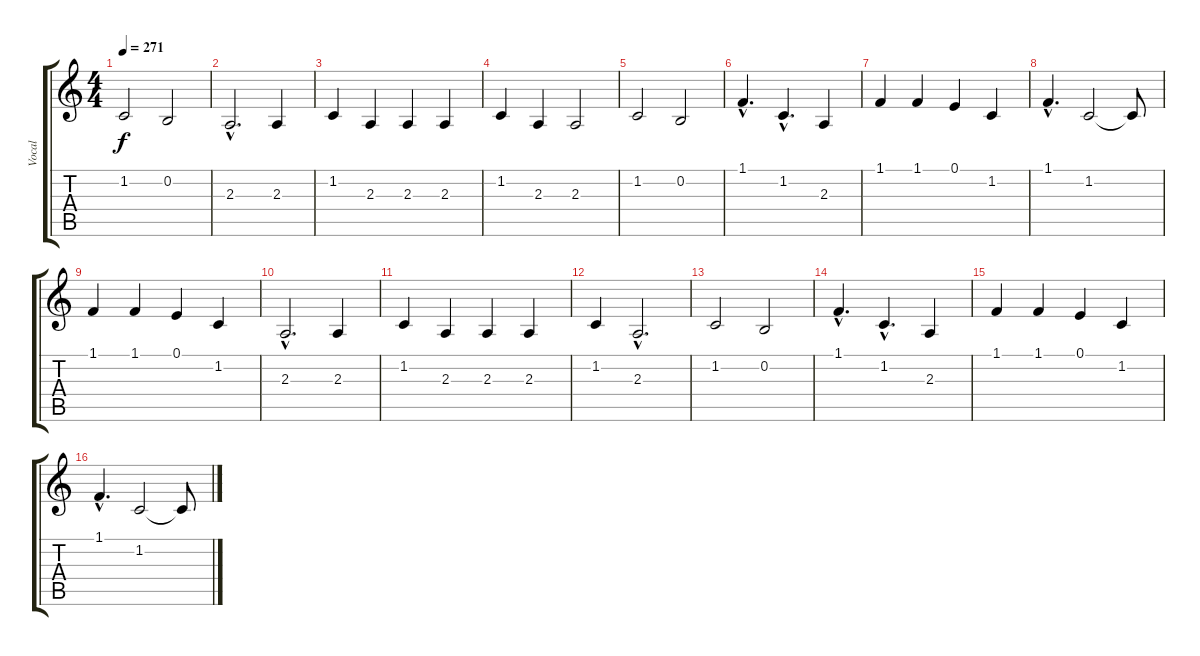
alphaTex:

\track ("Vocal" "Vocal") {instrument lead3calliope}
\staff {score tabs}
\tuning (E4 B3 G3 D3 A2 E2) {hide}
\ts (4 4)
\tempo 271
\clef g2
\ks c
1.2.2{dy f} 0.2.2 |
2.3{hac}.2{d} 2.3.4 |
1.2.4 2.3.4 2.3.4 2.3.4 |
1.2.4 2.3.4 2.3.2 |
1.2.2 0.2.2 |
1.1{hac}.4{d} 1.2{hac}.4{d} 2.3.4 |
1.1.4 1.1.4 0.1.4 1.2.4 |
1.1{hac}.4{d} 1.2.2 1.2{t}.8 |
1.1.4 1.1.4 0.1.4 1.2.4 |
2.3{hac}.2{d} 2.3.4 |
1.2.4 2.3.4 2.3.4 2.3.4 |
1.2.4 2.3{hac}.2{d} |
1.2.2 0.2.2 |
1.1{hac}.4{d} 1.2{hac}.4{d} 2.3.4 |
1.1.4 1.1.4 0.1.4 1.2.4 |
1.1{hac}.4{d} 1.2.2 1.2{t}.8
